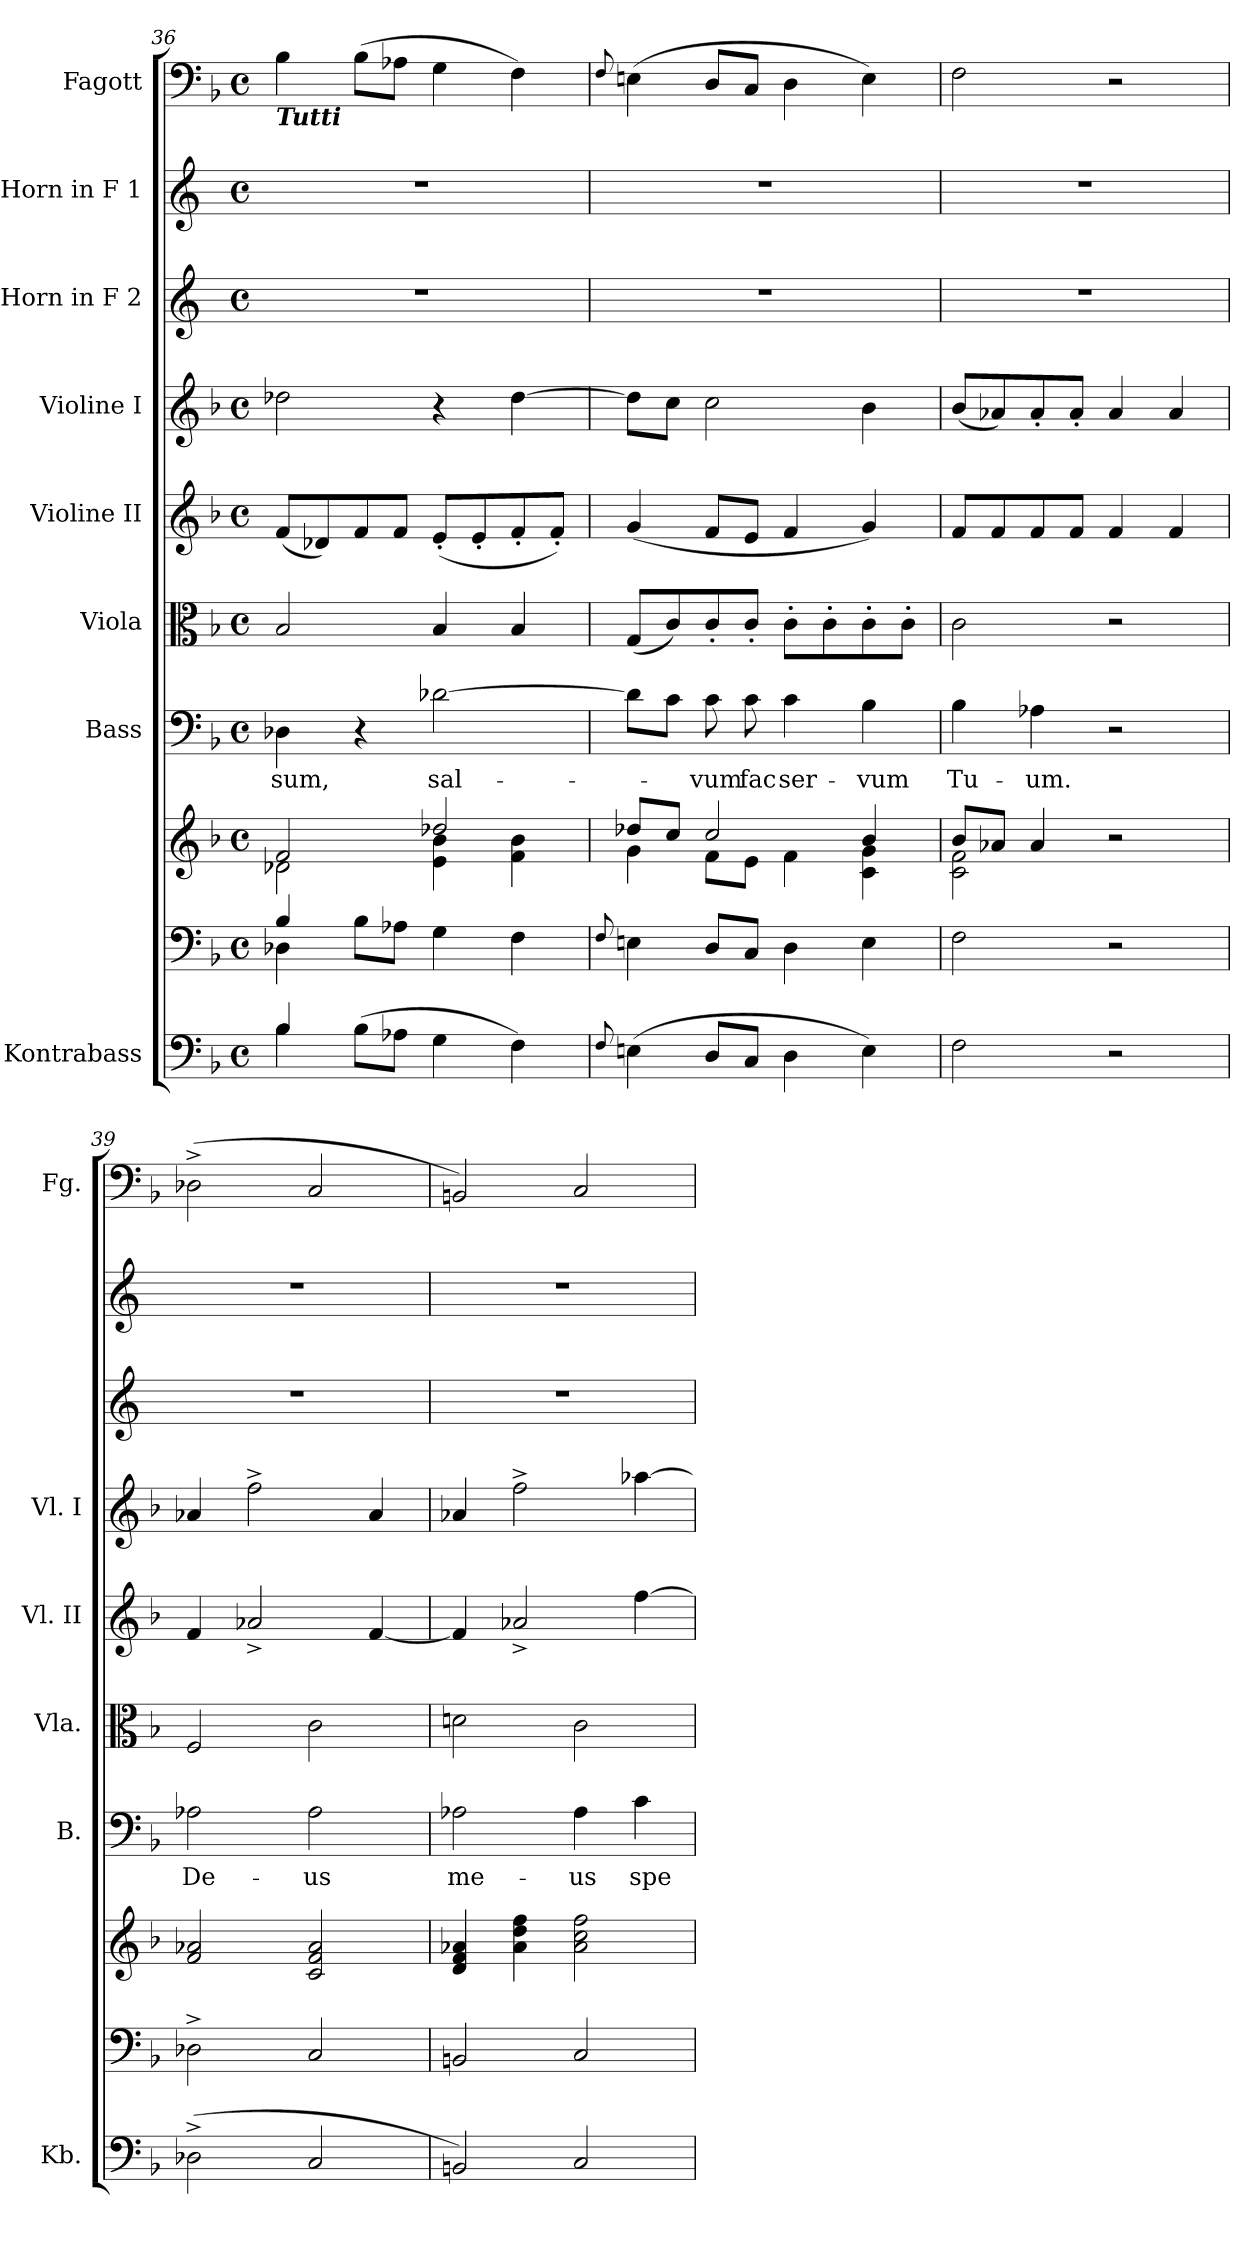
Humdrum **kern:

**kern	**kern	**kern	**kern	**text	**kern	**kern	**kern	**kern	**kern	**kern
*part9	*part8	*part8	*part7	*part7	*part6	*part5	*part4	*part3	*part2	*part1
*staff10	*staff9	*staff8	*staff7	*staff7	*staff6	*staff5	*staff4	*staff3	*staff2	*staff1
*I"Kontrabass	*	*	*I"Bass	*	*I"Viola	*I"Violine II	*I"Violine I	*I"Horn in F 2	*I"Horn in F 1	*I"Fagott
*I'Kb.	*	*	*I'B.	*	*I'Vla.	*I'Vl. II	*I'Vl. I	*	*	*I'Fg.
*clefF4	*clefF4	*clefG2	*clefF4	*	*clefC3	*clefG2	*clefG2	*clefG2	*clefG2	*clefF4
*ITrd7c12	*	*	*	*	*	*	*	*ITrd4c7	*ITrd4c7	*
*k[b-]	*k[b-]	*k[b-]	*k[b-]	*	*k[b-]	*k[b-]	*k[b-]	*k[b-]	*k[b-]	*k[b-]
*F:	*F:	*F:	*F:	*	*F:	*F:	*F:	*F:	*F:	*F:
*M4/4	*M4/4	*M4/4	*M4/4	*	*M4/4	*M4/4	*M4/4	*M4/4	*M4/4	*M4/4
*met(c)	*met(c)	*met(c)	*met(c)	*	*met(c)	*met(c)	*met(c)	*met(c)	*met(c)	*met(c)
=36	=36	=36	=36	=36	=36	=36	=36	=36	=36	=36
*^	*^	*^	*	*	*	*	*	*	*	*
!	!	!	!	!	!	!	!	!	!	!	!	!	!LO:TX:b:Bi:t=Tutti
!	!	!	!	!	!	!	!LO:LY:b	!	!	!	!	!	!
4BB-/	4BB-\	4B-/	4D-X\	2f/	2d-X\	4D-X\	sum,	2B-/	(<8f/L	2dd-X\	1r	1r	4B-\
.	.	.	.	.	.	.	.	.	8d-X/)	.	.	.	.
2.ryy	(>8BB-\L	2.ryy	8B-\L	.	.	4r	.	.	8f/	.	.	.	(>8B-\L
.	8AA-X\J	.	8A-X\J	.	.	.	.	.	8f/J	.	.	.	8A-X\J
!	!	!	!	!	!	!	!LO:LY:b	!	!	!	!	!	!
.	4GG\	.	4G\	2dd-X/	4e\ 4b-\	[2d-X\	sal-	4B-/	(<8e'</L	4r	.	.	4G\
.	.	.	.	.	.	.	.	.	8e'</	.	.	.	.
.	4FF\)	.	4F\	.	4f\ 4b-\	.	.	4B-/	8f'</	[4dd-\	.	.	4F\)
.	.	.	.	.	.	.	.	.	8f'</J)	.	.	.	.
*v	*v	*	*	*	*	*	*	*	*	*	*	*	*
*	*v	*v	*	*	*	*	*	*	*	*	*	*
=37	=37	=37	=37	=37	=37	=37	=37	=37	=37	=37	=37
8qqFF/	8qqF/	.	.	.	.	.	.	.	.	.	8qqF/
(>4EEn\	4En\	8dd-X/L	4g\	8d-\L]	.	(<8G/L	(<4g/	8dd-\L]	1r	1r	(>4En\
.	.	8cc/J	.	8c\J	.	8c/)	.	8cc\J	.	.	.
!	!	!	!	!	!LO:LY:b	!	!	!	!	!	!
8DD/L	8D/L	2cc/	8f\L	8c\	-vum	8c'</	8f/L	2cc\	.	.	8D/L
!	!	!	!	!	!LO:LY:b	!	!	!	!	!	!
8CC/J	8C/J	.	8e\J	8c\	fac	8c'</J	8e/J	.	.	.	8C/J
!	!	!	!	!	!LO:LY:b	!	!	!	!	!	!
4DD\	4D\	.	4f\	4c\	ser-	8c'>\L	4f/	.	.	.	4D\
.	.	.	.	.	.	8c'>\	.	.	.	.	.
!	!	!	!	!	!LO:LY:b	!	!	!	!	!	!
4EE\)	4E\	4b-/	4c\ 4g\	4B-\	-vum	8c'>\	4g/)	4b-\	.	.	4E\)
.	.	.	.	.	.	8c'>\J	.	.	.	.	.
!!LO:PB:g=z
=38	=38	=38	=38	=38	=38	=38	=38	=38	=38	=38	=38
!	!	!	!	!	!LO:LY:b	!	!	!	!	!	!
2FF\	2F\	8b-/L	2c\ 2f\	4B-\	Tu-	2c\	8f/L	(<8b-/L	1r	1r	2F\
.	.	8a-X/J	.	.	.	.	8f/	8a-X/)	.	.	.
!	!	!	!	!	!LO:LY:b	!	!	!	!	!	!
.	.	4a-/	.	4A-X\	-um.	.	8f/	8a-'</	.	.	.
.	.	.	.	.	.	.	8f/J	8a-'</J	.	.	.
2r	2r	2rcc	2rcc	2r	.	2r	4f/	4a-/	.	.	2r
.	.	.	.	.	.	.	4f/	4a-/	.	.	.
*	*	*v	*v	*	*	*	*	*	*	*	*
=39	=39	=39	=39	=39	=39	=39	=39	=39	=39	=39
!	!	!	!	!LO:LY:b	!	!	!	!	!	!
(>2DD-X^>\	2D-X^>\	2f/ 2a-X/	2A-X\	De-	2F/	4f/	4a-X/	1r	1r	(>2D-X^>\
.	.	.	.	.	.	2a-X^</	2ff^>\	.	.	.
!	!	!	!	!LO:LY:b	!	!	!	!	!	!
2CC/	2C/	2c/ 2f/ 2a-/	2A-\	-us	2c\	.	.	.	.	2C/
.	.	.	.	.	.	[4f/	4a-/	.	.	.
=40	=40	=40	=40	=40	=40	=40	=40	=40	=40	=40
!	!	!	!	!LO:LY:b	!	!	!	!	!	!
2BBBn/)	2BBn/	4d/ 4f/ 4a-X/	2A-X\	me-	2dn\	4f/]	4a-X/	1r	1r	2BBn/)
.	.	4a-\ 4dd\ 4ff\	.	.	.	2a-X^</	2ff^>\	.	.	.
!	!	!	!	!LO:LY:b	!	!	!	!	!	!
2CC/	2C/	2a-\ 2cc\ 2ff\	4A-\	-us	2c\	.	.	.	.	2C/
!	!	!	!	!LO:LY:b	!	!	!	!	!	!
.	.	.	4c\	spe-	.	[4ff\	[4aa-X\	.	.	.
=	=	=	=	=	=	=	=	=	=	=
*-	*-	*-	*-	*-	*-	*-	*-	*-	*-	*-
